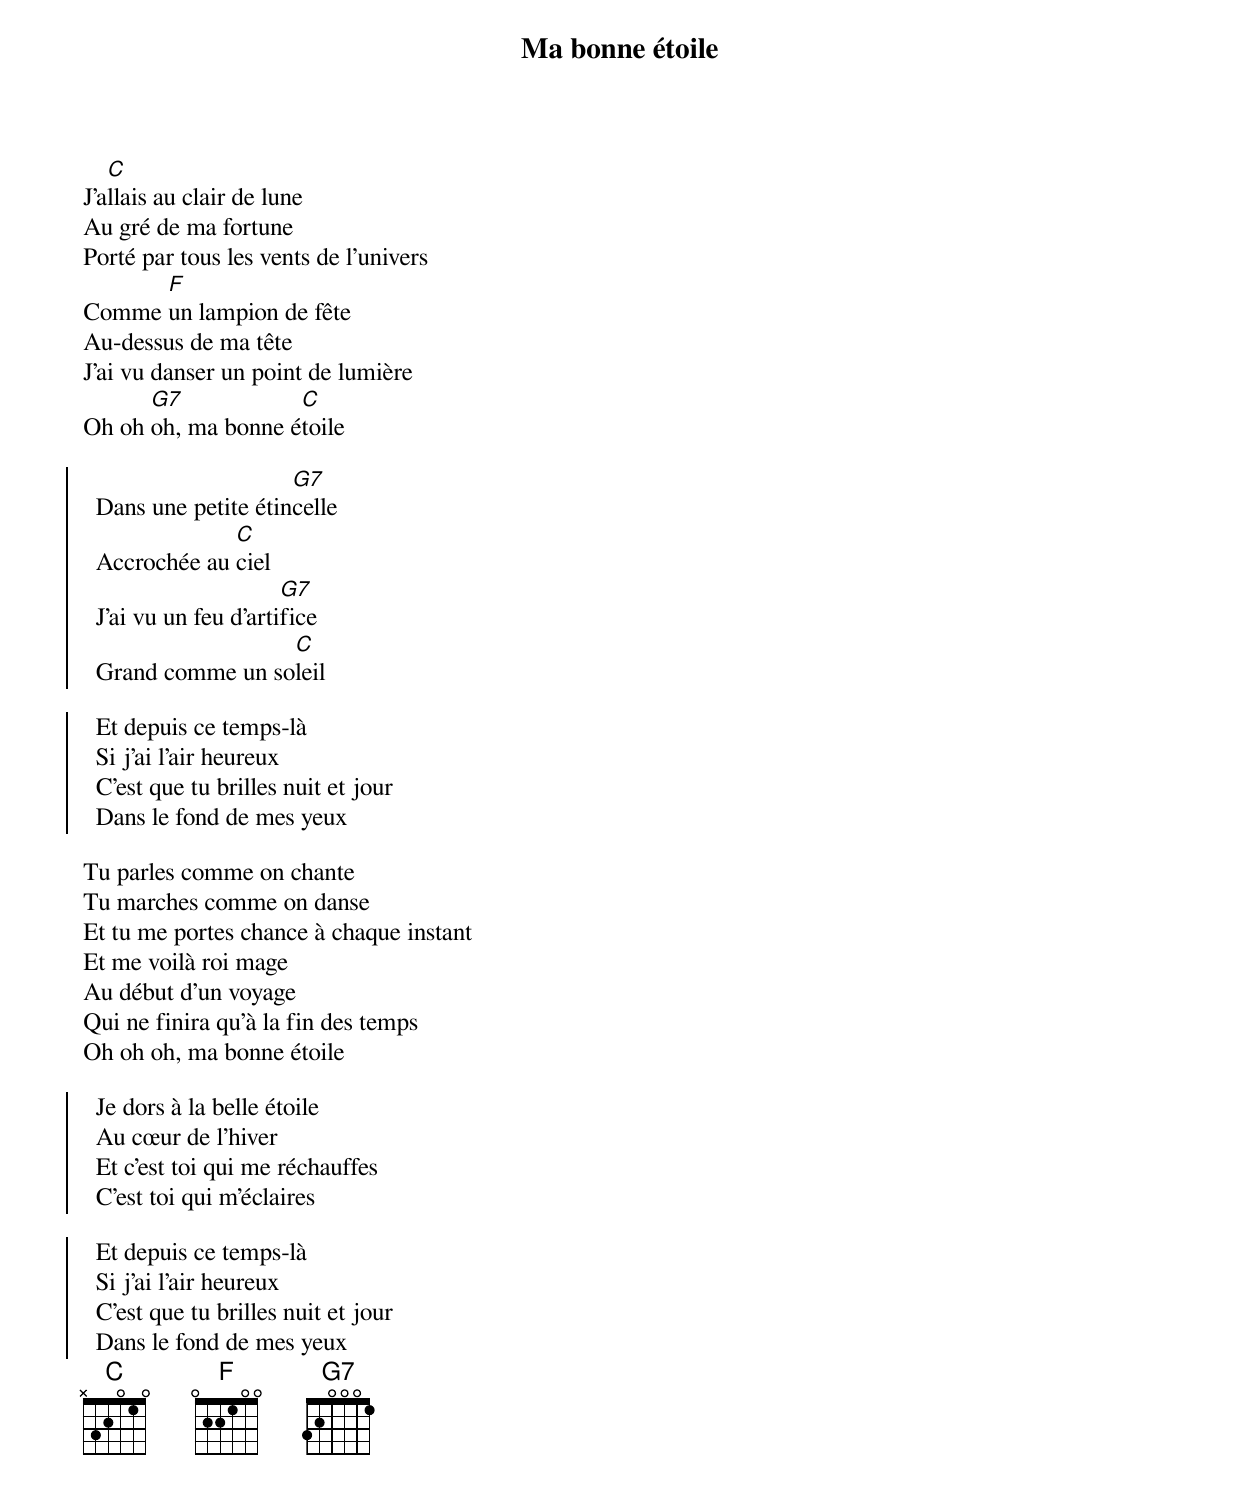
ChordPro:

{title: Ma bonne étoile}
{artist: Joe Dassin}
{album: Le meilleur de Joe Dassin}
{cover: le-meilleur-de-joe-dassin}
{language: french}
{columns: 2}
{define: C frets X 3 2 0 1 0}
{define: F base-fret 1 frets 0 2 2 1 0 0}
{define: G7 frets 3 2 0 0 0 1}

J'a[C]llais au clair de lune
Au gré de ma fortune
Porté par tous les vents de l'univers
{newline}
Comme [F]un lampion de fête
Au-dessus de ma tête
J'ai vu danser un point de lumière
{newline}
Oh oh [G7]oh, ma bonne é[C]toile

{start_of_chorus}
  Dans une petite étin[G7]celle
  Accrochée au [C]ciel
  J'ai vu un feu d'arti[G7]fice
  Grand comme un so[C]leil
{end_of_chorus}

{start_of_chorus}
  Et depuis ce temps-là
  Si j'ai l'air heureux
  C'est que tu brilles nuit et jour
  Dans le fond de mes yeux
{end_of_chorus}

Tu parles comme on chante
Tu marches comme on danse
Et tu me portes chance à chaque instant
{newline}
Et me voilà roi mage
Au début d'un voyage
Qui ne finira qu'à la fin des temps
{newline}
Oh oh oh, ma bonne étoile

{start_of_chorus}
  Je dors à la belle étoile
  Au cœur de l'hiver
  Et c'est toi qui me réchauffes
  C'est toi qui m'éclaires
{end_of_chorus}

{start_of_chorus}
  Et depuis ce temps-là
  Si j'ai l'air heureux
  C'est que tu brilles nuit et jour
  Dans le fond de mes yeux
{end_of_chorus}
